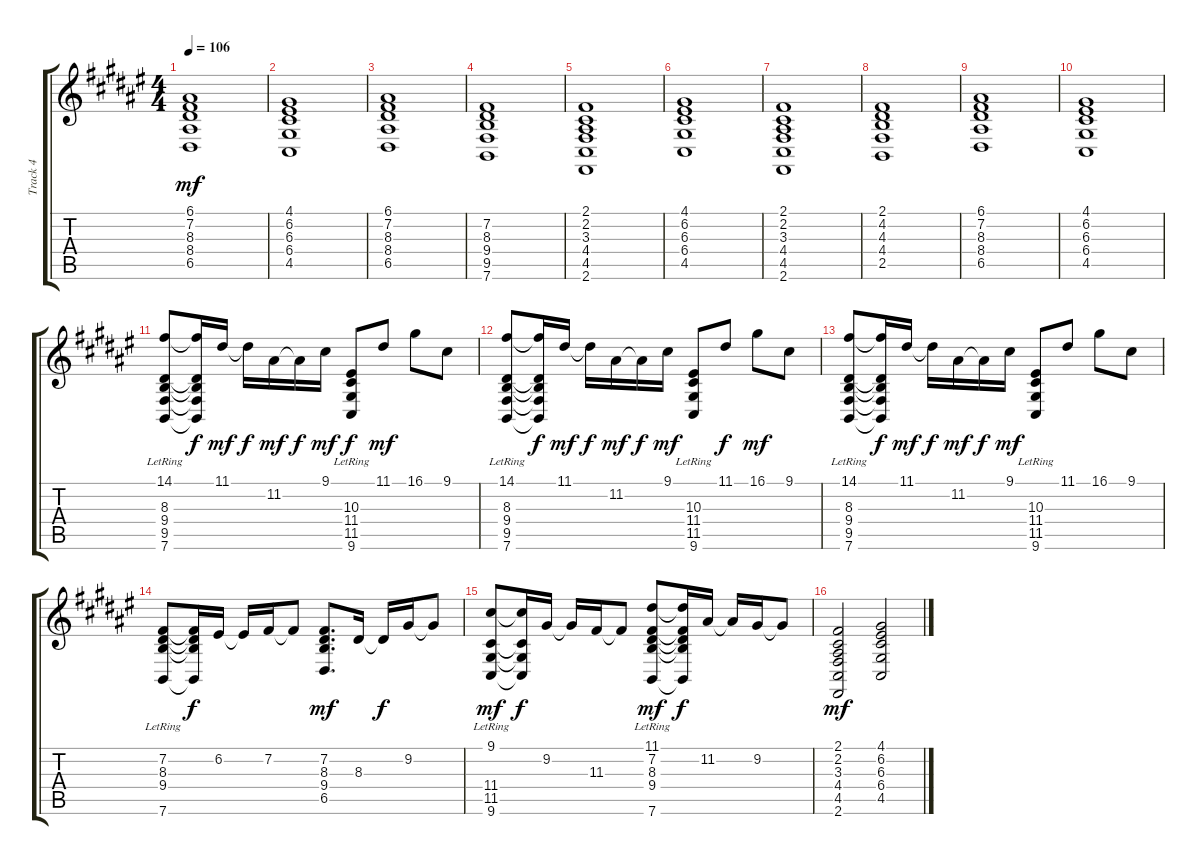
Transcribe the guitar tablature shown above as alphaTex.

\track ("Track 4" "Track 4") {instrument pad3polysynth}
\staff {score tabs}
\tuning (E4 B3 G3 D3 A2 E2) {hide}
\ts (4 4)
\tempo 106
\clef g2
\ks f#
(6.1 7.2 8.3 8.4 6.5).1{dy mf} |
(4.1 6.2 6.3 6.4 4.5).1 |
(6.1 7.2 8.3 8.4 6.5).1 |
(7.2 8.3 9.4 9.5 7.6).1 |
(2.1 2.2 3.3 4.4 4.5 2.6).1 |
(4.1 6.2 6.3 6.4 4.5).1 |
(2.1 2.2 3.3 4.4 4.5 2.6).1 |
(2.1 4.2 4.3 4.4 2.5).1 |
(6.1 7.2 8.3 8.4 6.5).1 |
(4.1 6.2 6.3 6.4 4.5).1 |
(14.1{lr} 8.3{lr} 9.4{lr} 9.5{lr} 7.6{lr}).8 (14.1{t} 8.3{t} 9.4{t} 9.5{t} 7.6{t}).16{dy f} 11.1.16{dy mf} 11.1{t}.16{dy f} 11.2.16{dy mf} 11.2{t}.16{dy f} 9.1.16{dy mf} (10.3{lr} 11.4{lr} 11.5{lr} 9.6{lr}).8{dy f} 11.1.8{dy mf} 16.1.8 9.1.8 |
(14.1 8.3{lr} 9.4{lr} 9.5{lr} 7.6{lr}).8 (14.1{t} 8.3{t} 9.4{t} 9.5{t} 7.6{t}).16{dy f} 11.1.16{dy mf} 11.1{t}.16{dy f} 11.2.16{dy mf} 11.2{t}.16{dy f} 9.1.16{dy mf} (10.3{lr} 11.4{lr} 11.5{lr} 9.6{lr}).8 11.1.8{dy f} 16.1.8{dy mf} 9.1.8 |
(14.1 8.3{lr} 9.4{lr} 9.5{lr} 7.6{lr}).8 (14.1{t} 8.3{t} 9.4{t} 9.5{t} 7.6{t}).16{dy f} 11.1.16{dy mf} 11.1{t}.16{dy f} 11.2.16{dy mf} 11.2{t}.16{dy f} 9.1.16{dy mf} (10.3{lr} 11.4{lr} 11.5{lr} 9.6{lr}).8 11.1.8 16.1.8 9.1.8 |
(7.2 8.3{lr} 9.4{lr} 7.6{lr}).8 (7.2{t} 8.3{t} 9.4{t} 7.6{t}).16{dy f} 6.2.16 6.2{t}.16 7.2.16 7.2{t}.8 (7.2 8.3 9.4 6.5).8{d dy mf} 8.3.16 8.3{t}.16{dy f} 9.2.16 9.2{t}.8 |
(9.1 11.4{lr} 11.5{lr} 9.6{lr}).8{dy mf} (9.1{t} 11.4{t} 11.5{t} 9.6{t}).16{dy f} 9.2.16 9.2{t}.16 11.3.16 11.3{t}.8 (11.1 7.2{lr} 8.3{lr} 9.4{lr} 7.6{lr}).8{dy mf} (11.1{t} 7.2{t} 8.3{t} 9.4{t} 7.6{t}).16{dy f} 11.2.16 11.2{t}.16 9.2.16 9.2{t}.8 |
(2.1 2.2 3.3 4.4 4.5 2.6).2{dy mf} (4.1 6.2 6.3 6.4 4.5).2
